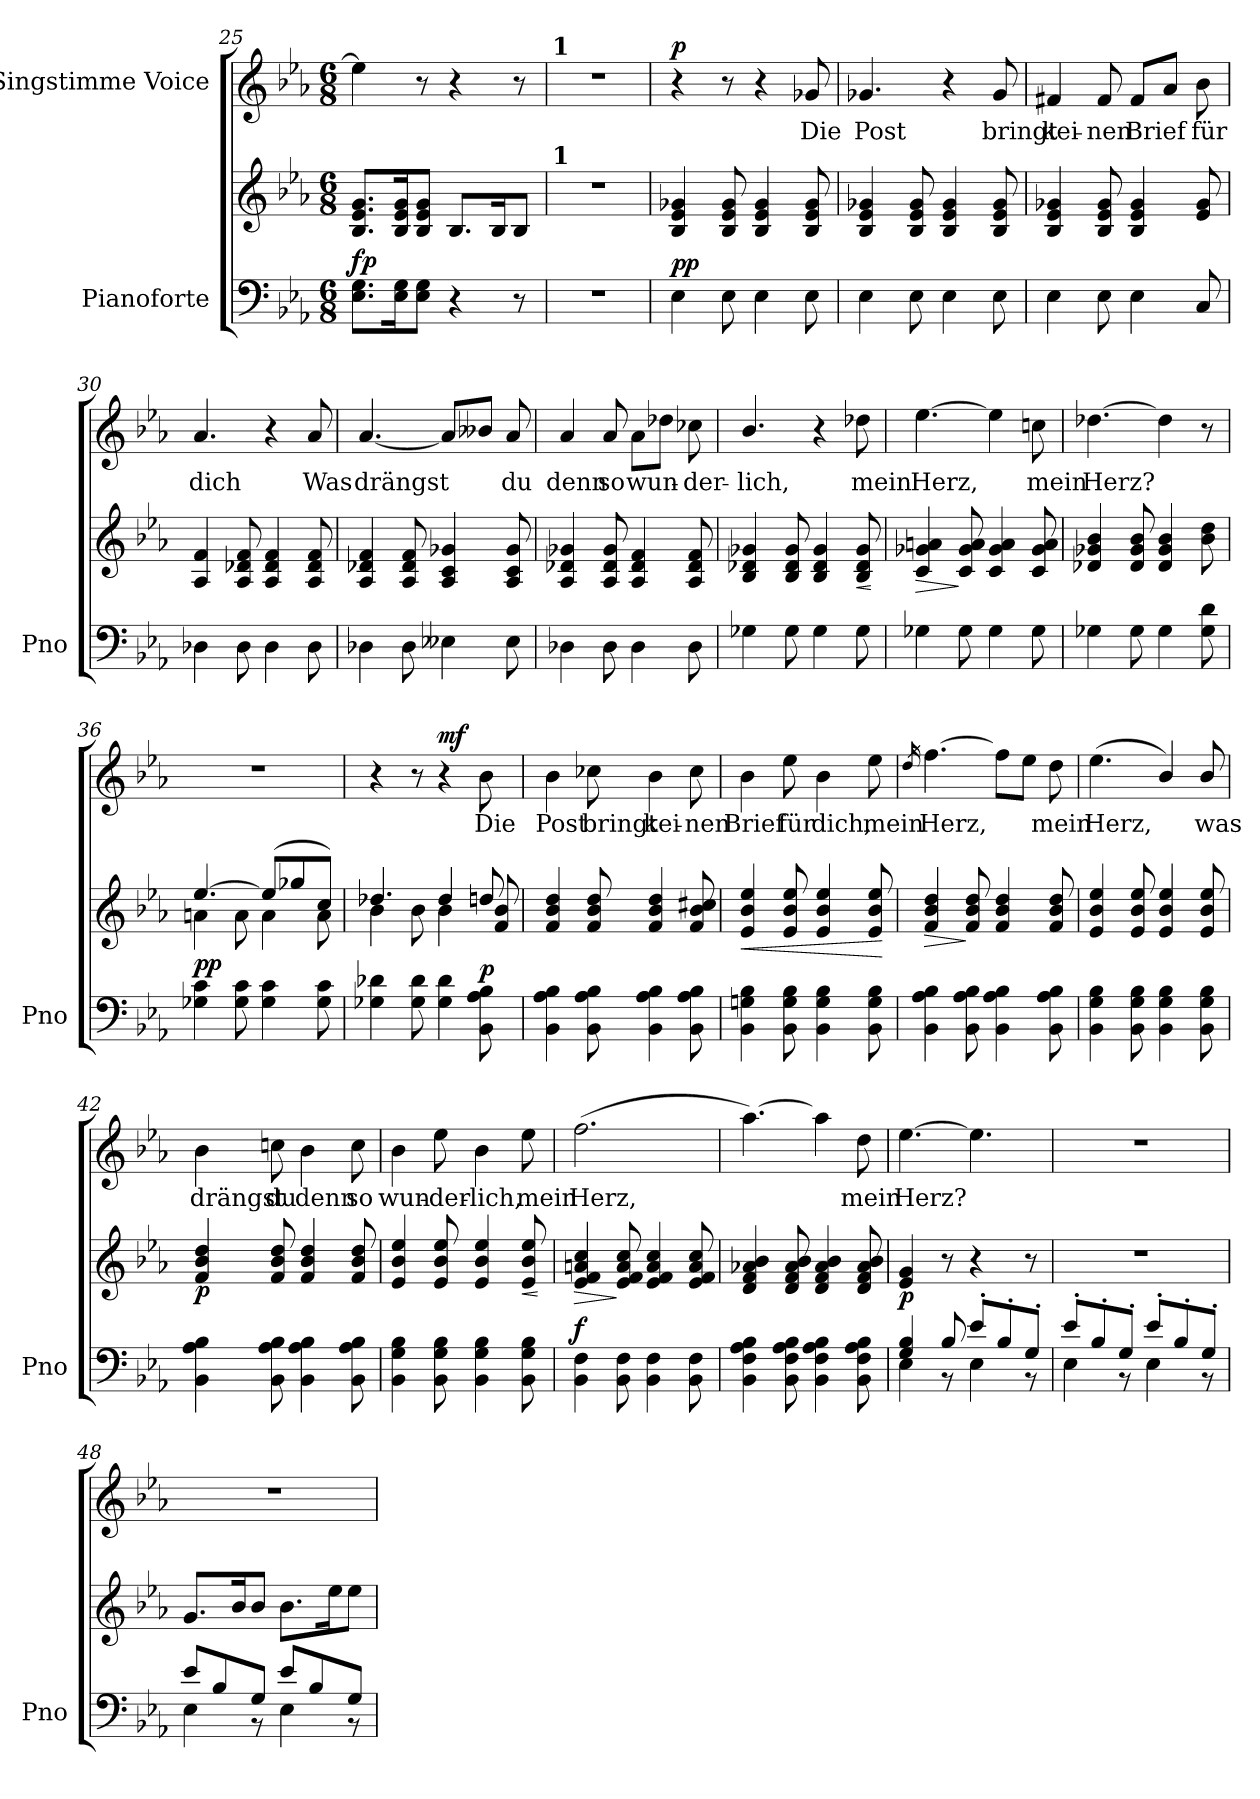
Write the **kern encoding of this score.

**kern	**kern	**dynam	**kern	**text	**dynam
*part2	*part2	*part2	*part1	*part1	*part1
*staff3	*staff2	*staff2/3	*staff1	*staff1	*staff1
*I"Pianoforte	*	*	*I"Singstimme Voice	*	*
*I'Pno	*	*	*	*	*
!!LO:LB:g=z
*clefF4	*clefG2	*	*clefG2	*	*
*k[b-e-a-]	*k[b-e-a-]	*	*k[b-e-a-]	*	*
*M6/8	*M6/8	*	*M6/8	*	*
=25	=25	=25	=25	=25	=25
!	!	!LO:DY:a=2	!	!	!
8.E-\ 8.G\L	8.B-/ 8.e-/ 8.g/L	fp	4ee-\]	.	.
16E-\ 16G\K	16B-/ 16e-/ 16g/K	.	.	.	.
8E-\ 8G\J	8B-/ 8e-/ 8g/J	.	8r	.	.
4r	8.B-/L	.	4r	.	.
.	16B-/K	.	.	.	.
8r	8B-/J	.	8r	.	.
=26	=26	=26	=26	=26	=26
!	!	!	!LO:TX:a:B:t=1	!	!
!	!LO:TX:a:B:t=1	!	!	!	!
2.r	2.r	.	2.r	.	.
=27	=27	=27	=27	=27	=27
!	!	!LO:DY:a=2	!	!	!LO:DY:a
4E-\	4B-/ 4e-/ 4g-X/	pp	4r	.	p
8E-\	8B-/ 8e-/ 8g-/	.	8r	.	.
4E-\	4B-/ 4e-/ 4g-/	.	4r	.	.
!	!	!	!	!LO:LY:b	!
8E-\	8B-/ 8e-/ 8g-/	.	8g-X/	Die	.
=28	=28	=28	=28	=28	=28
!	!	!	!	!LO:LY:b	!
4E-\	4B-/ 4e-/ 4g-X/	.	4.g-X/	Post	.
8E-\	8B-/ 8e-/ 8g-/	.	.	.	.
4E-\	4B-/ 4e-/ 4g-/	.	4r	.	.
!	!	!	!	!LO:LY:b	!
8E-\	8B-/ 8e-/ 8g-/	.	8g-/	bringt	.
=29	=29	=29	=29	=29	=29
!	!	!	!	!LO:LY:b	!
4E-\	4B-/ 4e-/ 4g-X/	.	4f#X/	kei-	.
!	!	!	!	!LO:LY:b	!
8E-\	8B-/ 8e-/ 8g-/	.	8f#/	-nen	.
!	!	!	!	!LO:LY:b	!
4E-\	4B-/ 4e-/ 4g-/	.	8f#/L	Brief	.
.	.	.	8a-/J	.	.
!	!	!	!	!LO:LY:b	!
8C/	8e-/ 8g-/	.	8b-\	für	.
=30	=30	=30	=30	=30	=30
!	!	!	!	!LO:LY:b	!
4D-X\	4A-/ 4f/	.	4.a-/	dich	.
8D-\	8A-/ 8d-X/ 8f/	.	.	.	.
4D-\	4A-/ 4d-/ 4f/	.	4r	.	.
!	!	!	!	!LO:LY:b	!
8D-\	8A-/ 8d-/ 8f/	.	8a-/	Was	.
!!LO:LB:g=z
=31	=31	=31	=31	=31	=31
!	!	!	!	!LO:LY:b	!
4D-X\	4A-/ 4d-X/ 4f/	.	[4.a-/	drängst	.
8D-\	8A-/ 8d-/ 8f/	.	.	.	.
4E--X\	4A-/ 4c/ 4g-X/	.	8a-/L]	.	.
.	.	.	8b--X/J	.	.
!	!	!	!	!LO:LY:b	!
8E--\	8A-/ 8c/ 8g-/	.	8a-/	du	.
=32	=32	=32	=32	=32	=32
!	!	!	!	!LO:LY:b	!
4D-X\	4A-/ 4d-X/ 4g-X/	.	4a-/	denn	.
!	!	!	!	!LO:LY:b	!
8D-\	8A-/ 8d-/ 8g-/	.	8a-/	so	.
!	!	!	!	!LO:LY:b	!
4D-\	4A-/ 4d-/ 4f/	.	8a-\L	wun-	.
.	.	.	8dd-X\J	.	.
!	!	!	!	!LO:LY:b	!
8D-\	8A-/ 8d-/ 8f/	.	8cc-X\	der-	.
=33	=33	=33	=33	=33	=33
!	!	!	!	!LO:LY:b	!
4G-X\	4B-/ 4d-X/ 4g-X/	.	4.b-/	-lich,	.
8G-\	8B-/ 8d-/ 8g-/	.	.	.	.
4G-\	4B-/ 4d-/ 4g-/	.	4r	.	.
!	!	!LO:HP:b	!	!LO:LY:b	!
8G-\	8B-/ 8d-/ 8g-/	<	8dd-X\	mein	.
.	.	[	.	.	.
=34	=34	=34	=34	=34	=34
!	!	!LO:HP:b	!	!LO:LY:b	!
4G-X\	4c/ 4g-X/ 4an/	>	[4.ee-\	Herz,	.
8G-\	8c/ 8g-/ 8a/	]	.	.	.
4G-\	4c/ 4g-/ 4a/	.	4ee-\]	.	.
!	!	!	!	!LO:LY:b	!
8G-\	8c/ 8g-/ 8a/	.	8ccn\	mein	.
=35	=35	=35	=35	=35	=35
!	!	!	!	!LO:LY:b	!
4G-X\	4d-X/ 4g-X/ 4b-/	.	[4.dd-X\	Herz?	.
8G-\	8d-/ 8g-/ 8b-/	.	.	.	.
4G-\	4d-/ 4g-/ 4b-/	.	4dd-\]	.	.
8G-\ 8d\	8b-\ 8dd\	.	8r	.	.
=36	=36	=36	=36	=36	=36
*	*^	*	*	*	*
!	!	!	!LO:DY:a=2	!	!	!
4G-X\ 4c\	[4.ee-/	4an\	pp	2.r	.	.
8G-\ 8c\	.	8a\	.	.	.	.
4G-\ 4c\	(8ee-/L]	4a\	.	.	.	.
.	8gg-X/	.	.	.	.	.
8G-\ 8c\	8cc/J)	8a\	.	.	.	.
!!LO:PB:g=z
=37	=37	=37	=37	=37	=37	=37
4G-X\ 4d-X\	4.dd-X/	4b-\	.	4r	.	.
8G-\ 8d-\	.	8b-\	.	8r	.	.
!	!	!	!	!	!	!LO:DY:a
4G-\ 4d-\	4dd-/	4b-\	.	4r	.	mf
!	!	!	!LO:DY:a=2	!	!LO:LY:b	!
8BB-\ 8A-\ 8B-\	8ddn/	8f/ 8b-/	p	8b-\	Die	.
=38	=38	=38	=38	=38	=38	=38
!	!	!	!	!	!LO:LY:b	!
*	*v	*v	*	*	*	*
4BB-\ 4A-\ 4B-\	4f/ 4b-/ 4dd/	.	4b-\	Post	.
!	!	!	!	!LO:LY:b	!
8BB-\ 8A-\ 8B-\	8f/ 8b-/ 8dd/	.	8cc-X\	bringt	.
!	!	!	!	!LO:LY:b	!
4BB-\ 4A-\ 4B-\	4f/ 4b-/ 4dd/	.	4b-\	kei-	.
!	!	!	!	!LO:LY:b	!
8BB-\ 8A-\ 8B-\	8f/ 8b-/ 8cc#X/	.	8cc-\	-nen	.
=39	=39	=39	=39	=39	=39
!	!	!LO:HP:b	!	!LO:LY:b	!
4BB-\ 4Gn\ 4B-\	4e-/ 4b-/ 4ee-/	<	4b-\	Brief	.
!	!	!	!	!LO:LY:b	!
8BB-\ 8G\ 8B-\	8e-/ 8b-/ 8ee-/	.	8ee-\	für	.
!	!	!	!	!LO:LY:b	!
4BB-\ 4G\ 4B-\	4e-/ 4b-/ 4ee-/	.	4b-\	dich,	.
!	!	!	!	!LO:LY:b	!
8BB-\ 8G\ 8B-\	8e-/ 8b-/ 8ee-/	.	8ee-\	mein	.
.	.	[	.	.	.
=40	=40	=40	=40	=40	=40
.	.	.	16qdd/	.	.
!	!	!LO:HP:b	!	!LO:LY:b	!
4BB-\ 4A-\ 4B-\	4f/ 4b-/ 4dd/	>	[4.ff\	Herz,	.
8BB-\ 8A-\ 8B-\	8f/ 8b-/ 8dd/	]	.	.	.
4BB-\ 4A-\ 4B-\	4f/ 4b-/ 4dd/	.	8ff\L]	.	.
.	.	.	8ee-\J	.	.
!	!	!	!	!LO:LY:b	!
8BB-\ 8A-\ 8B-\	8f/ 8b-/ 8dd/	.	8dd\	mein	.
=41	=41	=41	=41	=41	=41
!	!	!	!	!LO:LY:b	!
4BB-\ 4G\ 4B-\	4e-/ 4b-/ 4ee-/	.	(4.ee-\	Herz,	.
8BB-\ 8G\ 8B-\	8e-/ 8b-/ 8ee-/	.	.	.	.
4BB-\ 4G\ 4B-\	4e-/ 4b-/ 4ee-/	.	4b-/)	.	.
!	!	!	!	!LO:LY:b	!
8BB-\ 8G\ 8B-\	8e-/ 8b-/ 8ee-/	.	8b-/	was	.
!!LO:LB:g=z
=42	=42	=42	=42	=42	=42
!	!	!LO:DY:b	!	!LO:LY:b	!
4BB-\ 4A-\ 4B-\	4f/ 4b-/ 4dd/	p	4b-\	drängst	.
!	!	!	!	!LO:LY:b	!
8BB-\ 8A-\ 8B-\	8f/ 8b-/ 8dd/	.	8ccn\	du	.
!	!	!	!	!LO:LY:b	!
4BB-\ 4A-\ 4B-\	4f/ 4b-/ 4dd/	.	4b-\	denn	.
!	!	!	!	!LO:LY:b	!
8BB-\ 8A-\ 8B-\	8f/ 8b-/ 8dd/	.	8cc\	so	.
=43	=43	=43	=43	=43	=43
!	!	!	!	!LO:LY:b	!
4BB-\ 4G\ 4B-\	4e-/ 4b-/ 4ee-/	.	4b-\	wun-	.
!	!	!	!	!LO:LY:b	!
8BB-\ 8G\ 8B-\	8e-/ 8b-/ 8ee-/	.	8ee-\	-der-	.
!	!	!	!	!LO:LY:b	!
4BB-\ 4G\ 4B-\	4e-/ 4b-/ 4ee-/	.	4b-\	-lich,	.
!	!	!LO:HP:b	!	!LO:LY:b	!
8BB-\ 8G\ 8B-\	8e-/ 8b-/ 8ee-/	<	8ee-\	mein	.
.	.	[	.	.	.
=44	=44	=44	=44	=44	=44
!	!	!LO:HP:b	!	!LO:LY:b	!
!	!	!LO:DY:n=1:a=2	!	!	!
4BB-\ 4F\	4e-/ 4f/ 4an/ 4cc/	> f	(2.ff\	Herz,	.
8BB-\ 8F\	8e-/ 8f/ 8a/ 8cc/	]	.	.	.
4BB-\ 4F\	4e-/ 4f/ 4a/ 4cc/	.	.	.	.
8BB-\ 8F\	8e-/ 8f/ 8a/ 8cc/	.	.	.	.
=45	=45	=45	=45	=45	=45
4BB-\ 4F\ 4A-\ 4B-\	4d/ 4f/ 4a-X/ 4b-/	.	[4.aa-\)	.	.
8BB-\ 8F\ 8A-\ 8B-\	8d/ 8f/ 8a-/ 8b-/	.	.	.	.
4BB-\ 4F\ 4A-\ 4B-\	4d/ 4f/ 4a-/ 4b-/	.	4aa-\]	.	.
!	!	!	!	!LO:LY:b	!
8BB-\ 8F\ 8A-\ 8B-\	8d/ 8f/ 8a-/ 8b-/	.	8dd\	mein	.
=46	=46	=46	=46	=46	=46
*^	*	*	*	*	*
!	!	!	!LO:DY:b	!	!LO:LY:b	!
4G/ 4B-/	4E-\	4e-/ 4g/	p	[4.ee-\	Herz?	.
8B-/	8r	8r	.	.	.	.
8e-'/L	4E-\	4r	.	4.ee-\]	.	.
8B-'/	.	.	.	.	.	.
8G'/J	8r	8r	.	.	.	.
=47	=47	=47	=47	=47	=47	=47
8e-'/L	4E-\	2.r	.	2.r	.	.
8B-'/	.	.	.	.	.	.
8G'/J	8r	.	.	.	.	.
8e-'/L	4E-\	.	.	.	.	.
8B-'/	.	.	.	.	.	.
8G'/J	8r	.	.	.	.	.
!!LO:LB:g=z
=48	=48	=48	=48	=48	=48	=48
8e-/L	4E-\	8.g/L	.	2.r	.	.
8B-/	.	.	.	.	.	.
.	.	16b-/K	.	.	.	.
8G/J	8r	8b-/J	.	.	.	.
8e-/L	4E-\	8.b-\L	.	.	.	.
8B-/	.	.	.	.	.	.
.	.	16ee-\K	.	.	.	.
8G/J	8r	8ee-\J	.	.	.	.
*v	*v	*	*	*	*	*
=	=	=	=	=	=
*-	*-	*-	*-	*-	*-
